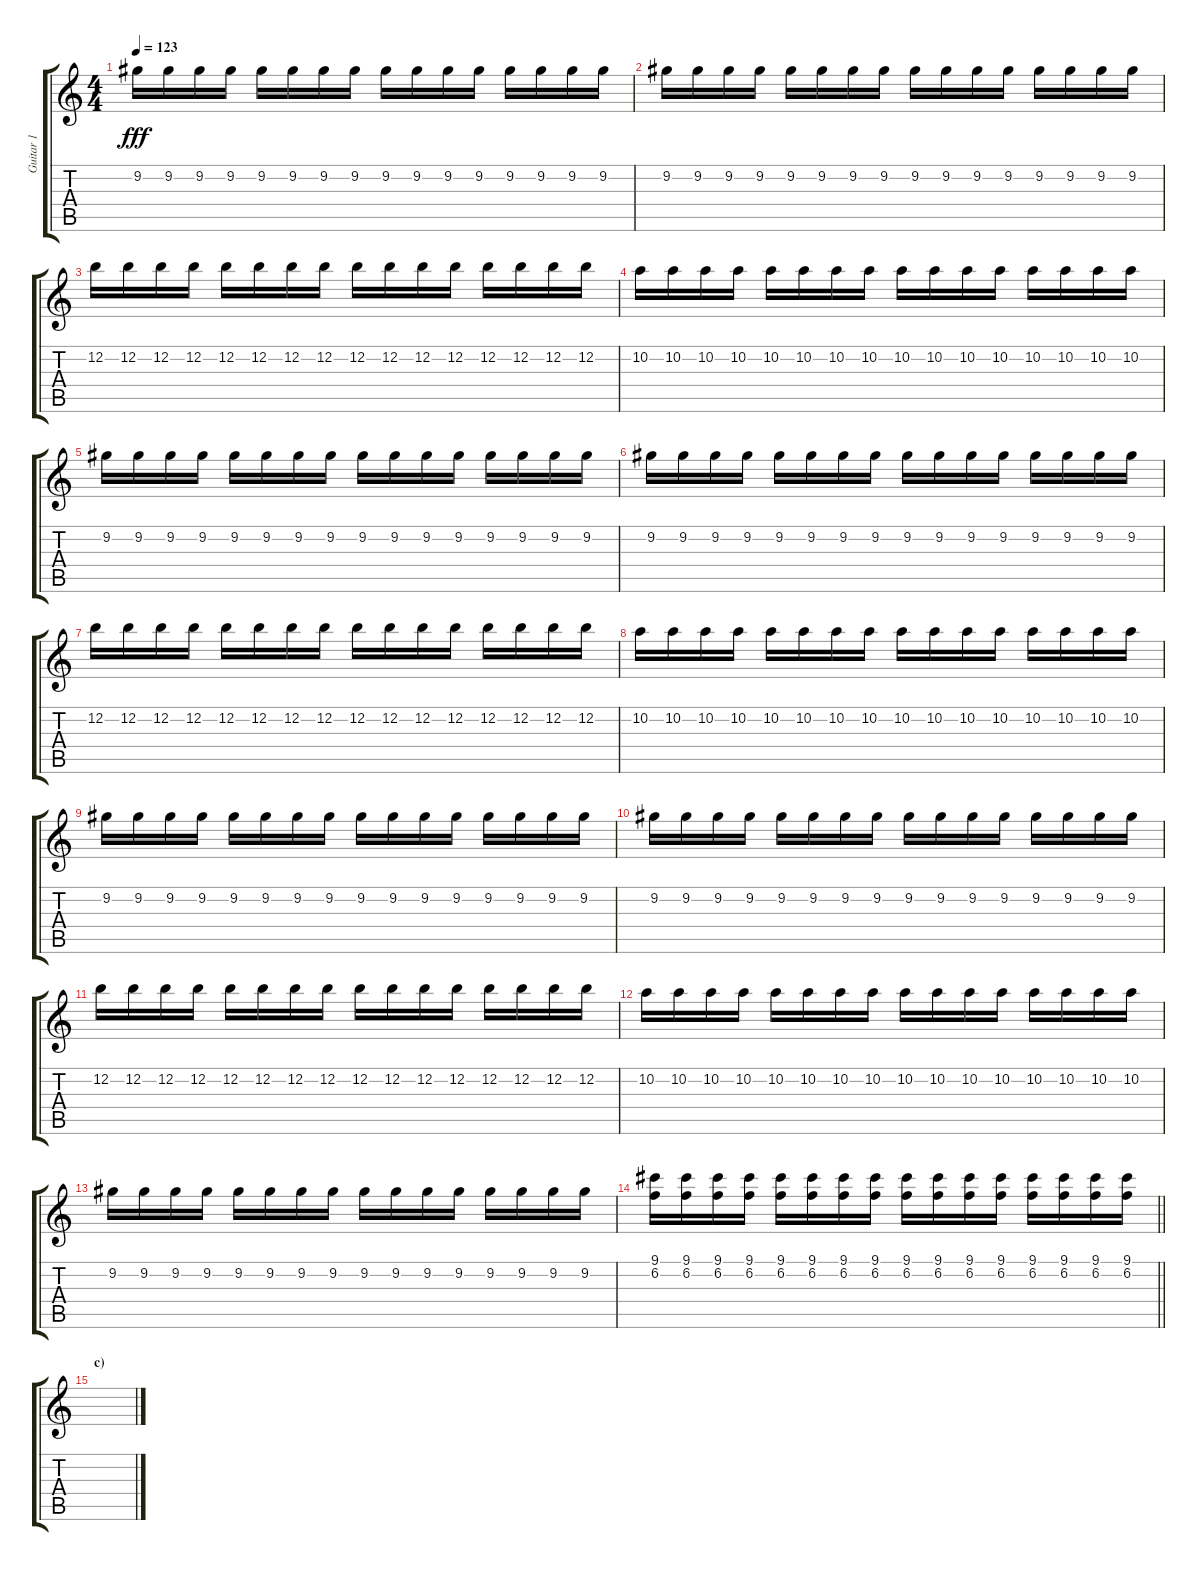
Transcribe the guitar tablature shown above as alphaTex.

\track ("Guitar 1" "Guitar 1") {instrument overdrivenguitar}
\staff {score tabs}
\tuning (E4 B3 G3 D3 A2 E2) {hide}
\ts (4 4)
\tempo 123
\clef g2
\ks c
9.2.16{dy fff} 9.2.16 9.2.16 9.2.16 9.2.16 9.2.16 9.2.16 9.2.16 9.2.16 9.2.16 9.2.16 9.2.16 9.2.16 9.2.16 9.2.16 9.2.16 |
9.2.16 9.2.16 9.2.16 9.2.16 9.2.16 9.2.16 9.2.16 9.2.16 9.2.16 9.2.16 9.2.16 9.2.16 9.2.16 9.2.16 9.2.16 9.2.16 |
12.2.16 12.2.16 12.2.16 12.2.16 12.2.16 12.2.16 12.2.16 12.2.16 12.2.16 12.2.16 12.2.16 12.2.16 12.2.16 12.2.16 12.2.16 12.2.16 |
10.2.16 10.2.16 10.2.16 10.2.16 10.2.16 10.2.16 10.2.16 10.2.16 10.2.16 10.2.16 10.2.16 10.2.16 10.2.16 10.2.16 10.2.16 10.2.16 |
9.2.16 9.2.16 9.2.16 9.2.16 9.2.16 9.2.16 9.2.16 9.2.16 9.2.16 9.2.16 9.2.16 9.2.16 9.2.16 9.2.16 9.2.16 9.2.16 |
9.2.16 9.2.16 9.2.16 9.2.16 9.2.16 9.2.16 9.2.16 9.2.16 9.2.16 9.2.16 9.2.16 9.2.16 9.2.16 9.2.16 9.2.16 9.2.16 |
12.2.16 12.2.16 12.2.16 12.2.16 12.2.16 12.2.16 12.2.16 12.2.16 12.2.16 12.2.16 12.2.16 12.2.16 12.2.16 12.2.16 12.2.16 12.2.16 |
10.2.16 10.2.16 10.2.16 10.2.16 10.2.16 10.2.16 10.2.16 10.2.16 10.2.16 10.2.16 10.2.16 10.2.16 10.2.16 10.2.16 10.2.16 10.2.16 |
9.2.16 9.2.16 9.2.16 9.2.16 9.2.16 9.2.16 9.2.16 9.2.16 9.2.16 9.2.16 9.2.16 9.2.16 9.2.16 9.2.16 9.2.16 9.2.16 |
9.2.16 9.2.16 9.2.16 9.2.16 9.2.16 9.2.16 9.2.16 9.2.16 9.2.16 9.2.16 9.2.16 9.2.16 9.2.16 9.2.16 9.2.16 9.2.16 |
12.2.16 12.2.16 12.2.16 12.2.16 12.2.16 12.2.16 12.2.16 12.2.16 12.2.16 12.2.16 12.2.16 12.2.16 12.2.16 12.2.16 12.2.16 12.2.16 |
10.2.16 10.2.16 10.2.16 10.2.16 10.2.16 10.2.16 10.2.16 10.2.16 10.2.16 10.2.16 10.2.16 10.2.16 10.2.16 10.2.16 10.2.16 10.2.16 |
9.2.16 9.2.16 9.2.16 9.2.16 9.2.16 9.2.16 9.2.16 9.2.16 9.2.16 9.2.16 9.2.16 9.2.16 9.2.16 9.2.16 9.2.16 9.2.16 |
\barLineRight lightlight
(9.1 6.2).16 (9.1 6.2).16 (9.1 6.2).16 (9.1 6.2).16 (9.1 6.2).16 (9.1 6.2).16 (9.1 6.2).16 (9.1 6.2).16 (9.1 6.2).16 (9.1 6.2).16 (9.1 6.2).16 (9.1 6.2).16 (9.1 6.2).16 (9.1 6.2).16 (9.1 6.2).16 (9.1 6.2).16 |
\section ("" "c)")
